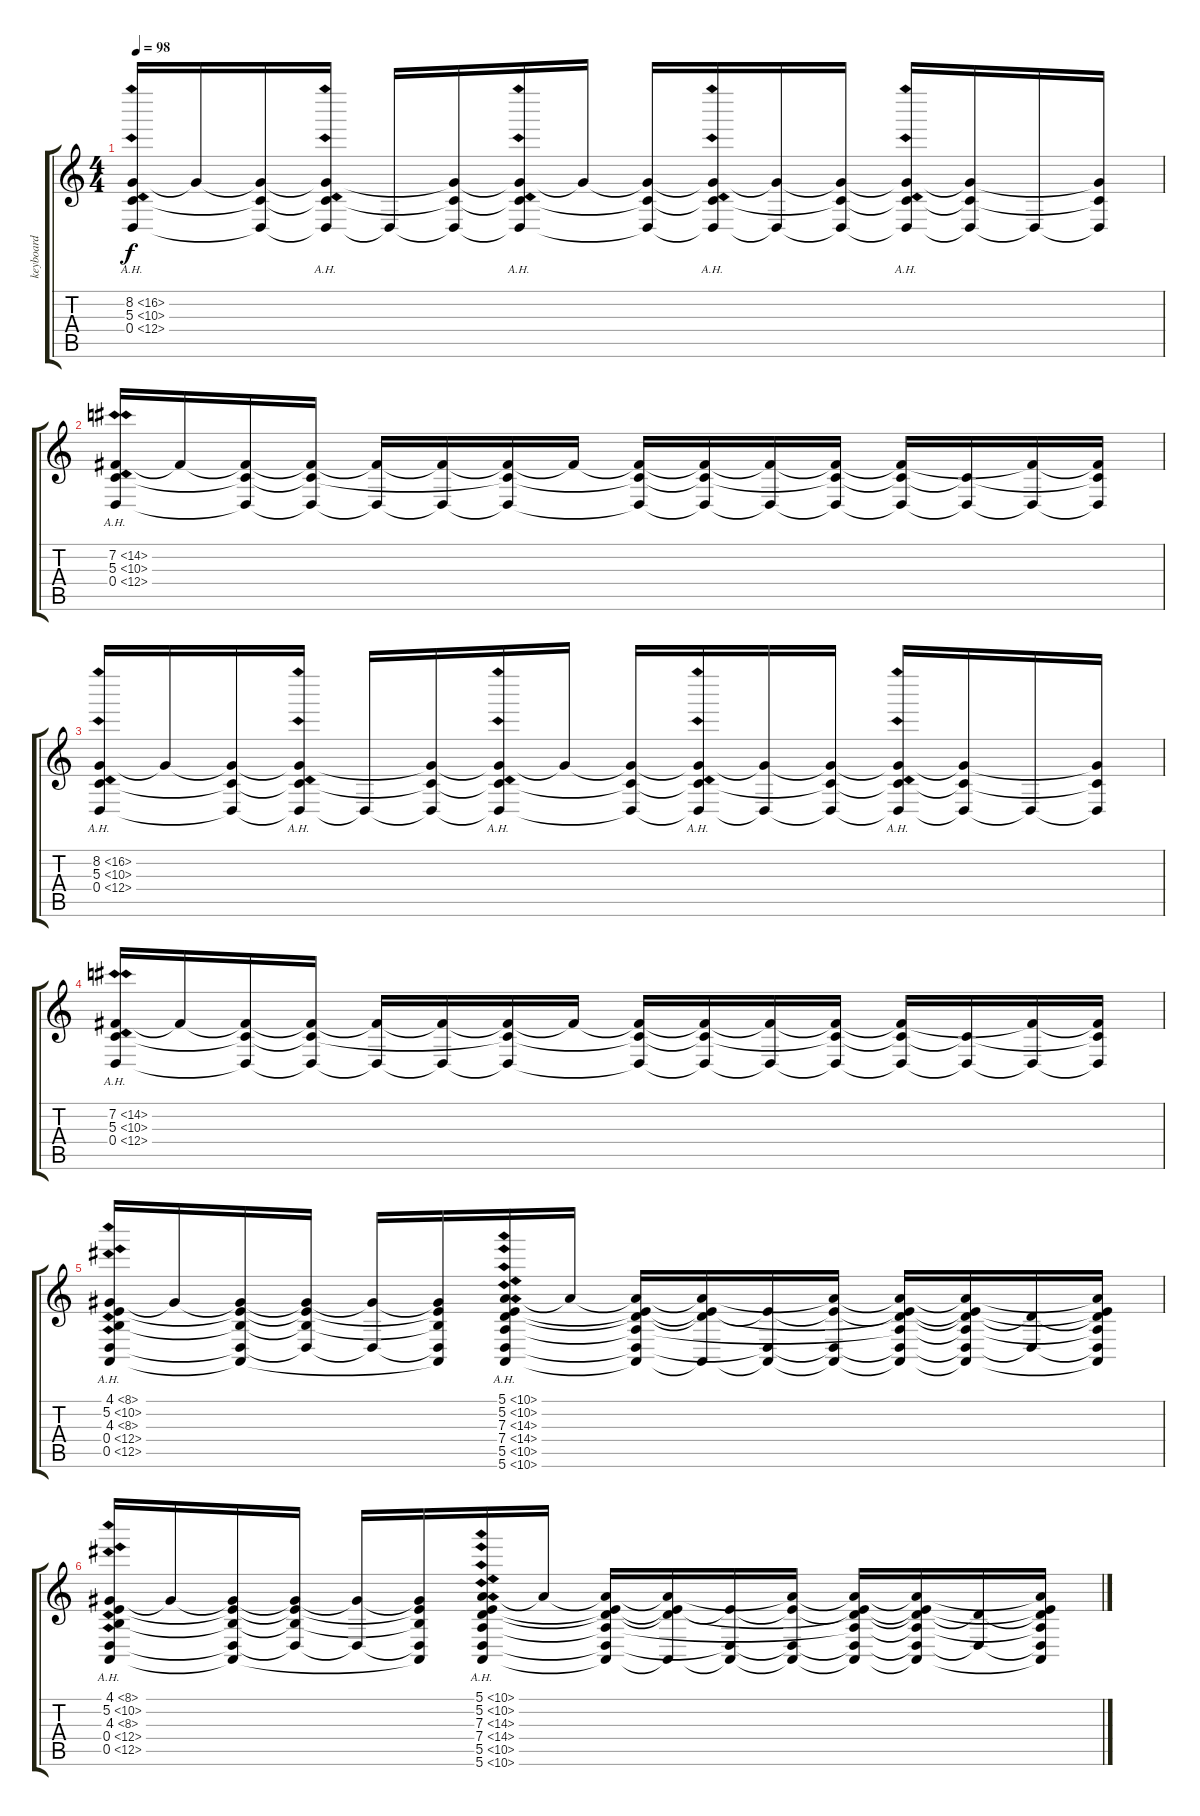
\track ("keyboard" "keyboard") {instrument stringensemble1}
\staff {score tabs}
\tuning (E4 B3 G3 D3 A2 E2) {hide}
\ts (4 4)
\tempo 98
\clef g2
\ks c
(8.2{ah 8} 5.3{ah 5} 0.4{ah 12}).16{dy f} 8.2{t}.16 (8.2{t} 5.3{t} 0.4{t}).16 (8.2{ah 8 t} 5.3{ah 5 t} 0.4{ah 12 t}).16 0.4{t}.16 (8.2{t} 5.3{t} 0.4{t}).16 (8.2{ah 8 t} 5.3{ah 5 t} 0.4{ah 12 t}).16 8.2{t}.16 (8.2{t} 5.3{t} 0.4{t}).16 (8.2{ah 8 t} 5.3{ah 5 t} 0.4{ah 12 t}).16 (8.2{t} 0.4{t}).16 (8.2{t} 5.3{t} 0.4{t}).16 (8.2{ah 8 t} 5.3{ah 5 t} 0.4{ah 12 t}).16 (8.2{t} 5.3{t} 0.4{t}).16 0.4{t}.16 (8.2{t} 5.3{t} 0.4{t}).16 |
(7.2{ah 7} 5.3{ah 5} 0.4{ah 12}).16 7.2{t}.16 (7.2{t} 5.3{t} 0.4{t}).16 (7.2{t} 5.3{t} 0.4{t}).16 (7.2{t} 0.4{t}).16 (7.2{t} 0.4{t}).16 (7.2{t} 5.3{t} 0.4{t}).16 7.2{t}.16 (7.2{t} 5.3{t} 0.4{t}).16 (7.2{t} 5.3{t} 0.4{t}).16 (7.2{t} 0.4{t}).16 (7.2{t} 5.3{t} 0.4{t}).16 (7.2{t} 5.3{t} 0.4{t}).16 (5.3{t} 0.4{t}).16 (7.2{t} 0.4{t}).16 (7.2{t} 5.3{t} 0.4{t}).16 |
(8.2{ah 8} 5.3{ah 5} 0.4{ah 12}).16 8.2{t}.16 (8.2{t} 5.3{t} 0.4{t}).16 (8.2{ah 8 t} 5.3{ah 5 t} 0.4{ah 12 t}).16 0.4{t}.16 (8.2{t} 5.3{t} 0.4{t}).16 (8.2{ah 8 t} 5.3{ah 5 t} 0.4{ah 12 t}).16 8.2{t}.16 (8.2{t} 5.3{t} 0.4{t}).16 (8.2{ah 8 t} 5.3{ah 5 t} 0.4{ah 12 t}).16 (8.2{t} 0.4{t}).16 (8.2{t} 5.3{t} 0.4{t}).16 (8.2{ah 8 t} 5.3{ah 5 t} 0.4{ah 12 t}).16 (8.2{t} 5.3{t} 0.4{t}).16 0.4{t}.16 (8.2{t} 5.3{t} 0.4{t}).16 |
(7.2{ah 7} 5.3{ah 5} 0.4{ah 12}).16 7.2{t}.16 (7.2{t} 5.3{t} 0.4{t}).16 (7.2{t} 5.3{t} 0.4{t}).16 (7.2{t} 0.4{t}).16 (7.2{t} 0.4{t}).16 (7.2{t} 5.3{t} 0.4{t}).16 7.2{t}.16 (7.2{t} 5.3{t} 0.4{t}).16 (7.2{t} 5.3{t} 0.4{t}).16 (7.2{t} 0.4{t}).16 (7.2{t} 5.3{t} 0.4{t}).16 (7.2{t} 5.3{t} 0.4{t}).16 (5.3{t} 0.4{t}).16 (7.2{t} 0.4{t}).16 (7.2{t} 5.3{t} 0.4{t}).16 |
(4.1{ah 4} 5.2{ah 5} 4.3{ah 4} 0.4{ah 12} 0.5{ah 12}).16 4.1{t}.16 (4.1{t} 5.2{t} 4.3{t} 0.4{t} 0.5{t}).16 (4.1{t} 5.2{t} 4.3{t} 0.4{t}).16 (4.1{t} 0.4{t}).16 (4.1{t} 5.2{t} 4.3{t} 0.4{t} 0.5{t}).16 (5.1{ah 5} 5.2{ah 5} 7.3{ah 7} 7.4{ah 7} 5.5{ah 5} 5.6{ah 5}).16 5.1{t}.16 (5.1{t} 5.2{t} 7.3{t} 7.4{t} 5.5{t} 5.6{t}).16 (5.1{t} 5.2{t} 7.3{t} 5.6{t}).16 (5.2{t} 5.5{t} 5.6{t}).16 (5.1{t} 5.2{t} 5.5{t} 5.6{t}).16 (5.1{t} 5.2{t} 7.3{t} 7.4{t} 5.5{t} 5.6{t}).16 (5.1{t} 5.2{t} 7.3{t} 7.4{t} 5.5{t} 5.6{t}).16 (7.3{t} 5.5{t}).16 (5.1{t} 5.2{t} 7.3{t} 7.4{t} 5.5{t} 5.6{t}).16 |
(4.1{ah 4} 5.2{ah 5} 4.3{ah 4} 0.4{ah 12} 0.5{ah 12}).16 4.1{t}.16 (4.1{t} 5.2{t} 4.3{t} 0.4{t} 0.5{t}).16 (4.1{t} 5.2{t} 4.3{t} 0.4{t}).16 (4.1{t} 0.4{t}).16 (4.1{t} 5.2{t} 4.3{t} 0.4{t} 0.5{t}).16 (5.1{ah 5} 5.2{ah 5} 7.3{ah 7} 7.4{ah 7} 5.5{ah 5} 5.6{ah 5}).16 5.1{t}.16 (5.1{t} 5.2{t} 7.3{t} 7.4{t} 5.5{t} 5.6{t}).16 (5.1{t} 5.2{t} 7.3{t} 5.6{t}).16 (5.2{t} 5.5{t} 5.6{t}).16 (5.1{t} 5.2{t} 5.5{t} 5.6{t}).16 (5.1{t} 5.2{t} 7.3{t} 7.4{t} 5.5{t} 5.6{t}).16 (5.1{t} 5.2{t} 7.3{t} 7.4{t} 5.5{t} 5.6{t}).16 (7.3{t} 5.5{t}).16 (5.1{t} 5.2{t} 7.3{t} 7.4{t} 5.5{t} 5.6{t}).16
